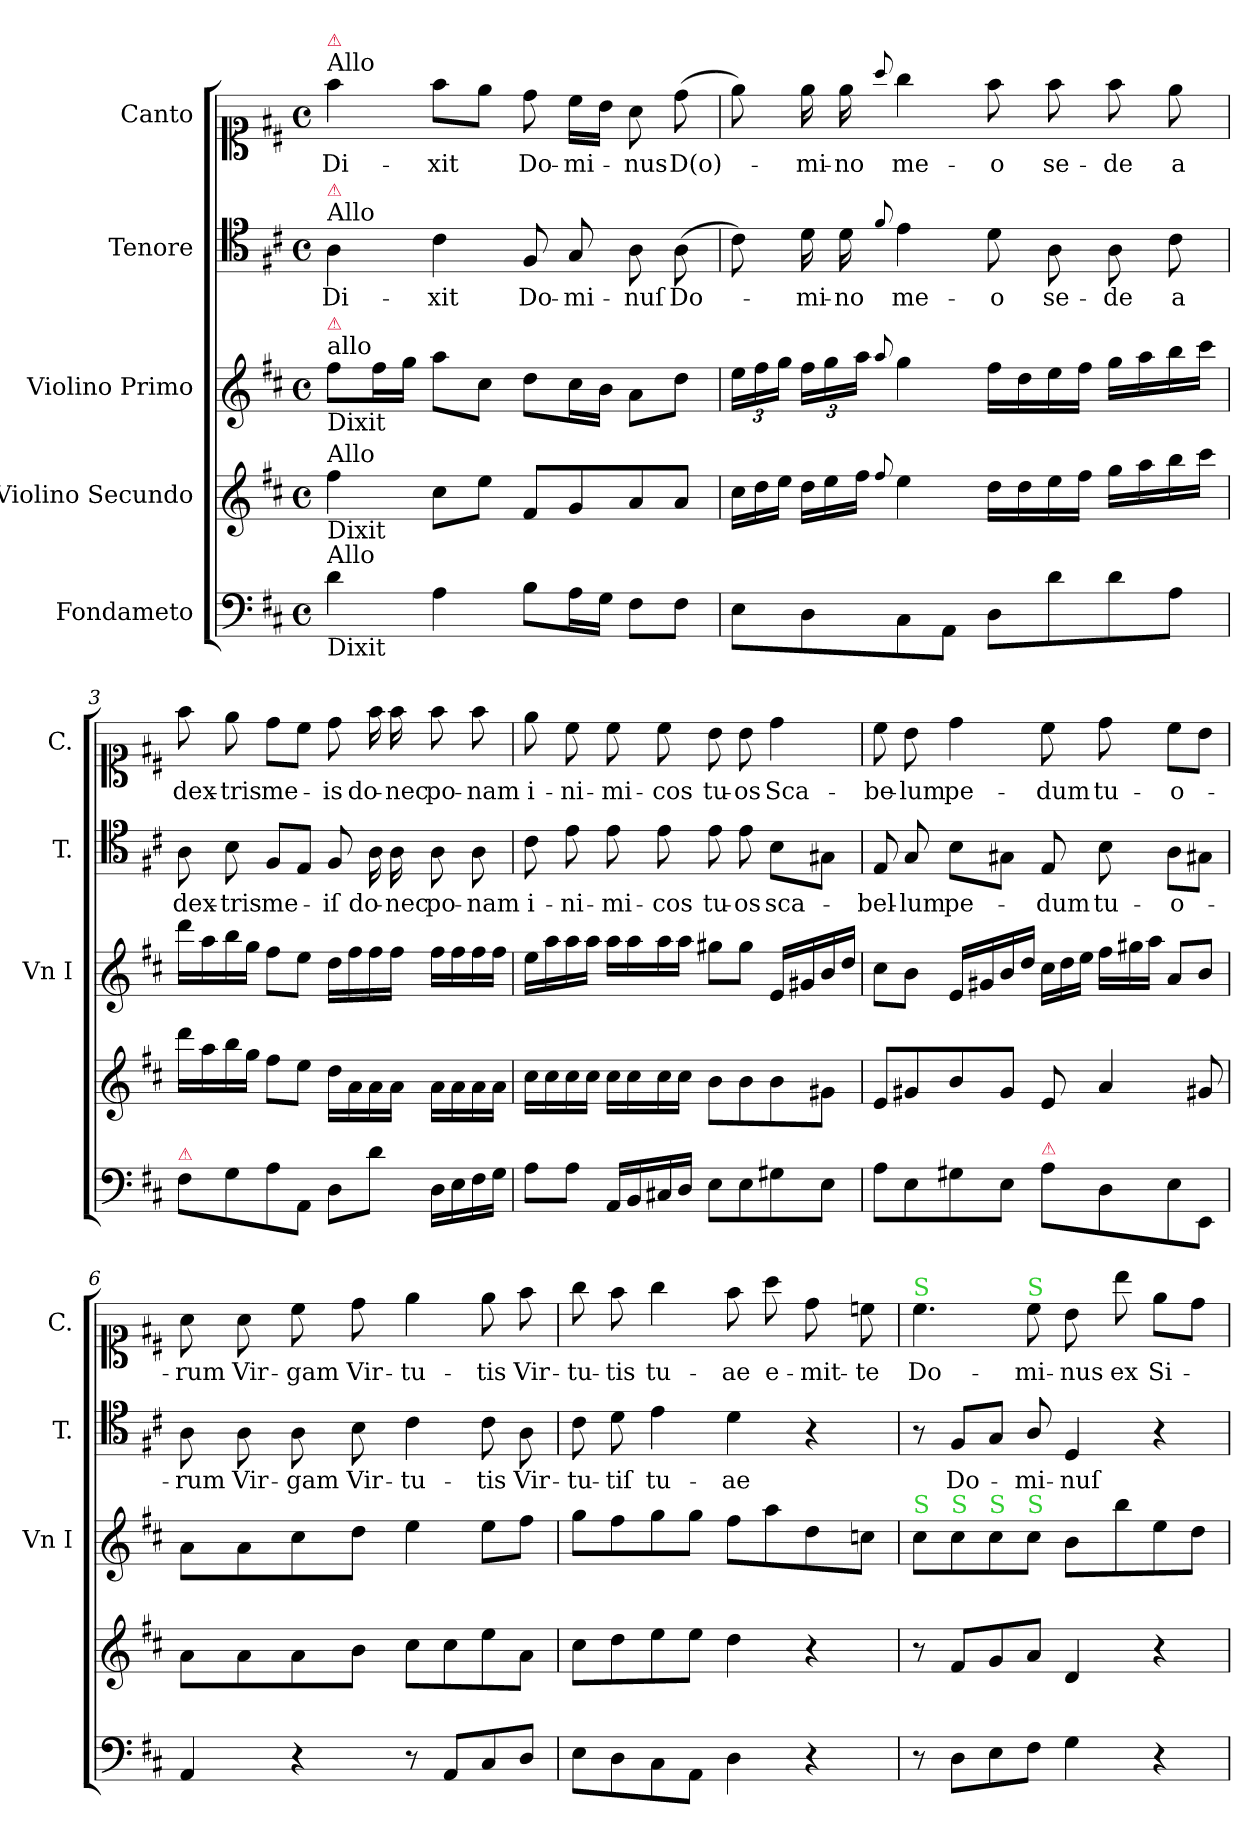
**kern	**kern	**kern	**kern	**text	**kern	**text
*part5	*part4	*part3	*part2	*part2	*part1	*part1
*staff5	*staff4	*staff3	*staff2	*staff2	*staff1	*staff1
*I"Fondameto	*I"Violino Secundo	*I"Violino Primo	*I"Tenore	*	*I"Canto	*
*	*	*I'Vn I	*I'T.	*	*I'C.	*
*clefF4	*clefG2	*clefG2	*clefC4	*	*clefC1	*
*k[f#c#]	*k[f#c#]	*k[f#c#]	*k[f#c#]	*	*k[f#c#]	*
*D:	*D:	*D:	*D:	*	*D:	*
*M4/4	*M4/4	*M4/4	*M4/4	*	*M4/4	*
*met(c)	*met(c)	*met(c)	*met(c)	*	*met(c)	*
=1	=1	=1	=1	=1	=1	=1
!	!	!	!	!	!LO:TX:a:t=Allo	!
!	!	!	!	!	!LO:TX:a:color=crimson:t=⚠	!
!	!	!	!LO:TX:a:t=Allo	!	!	!
!	!	!	!LO:TX:a:color=crimson:t=⚠	!	!	!
!	!	!LO:TX:b:t=Dixit	!	!	!	!
!	!	!LO:TX:a:t=allo	!	!	!	!
!	!	!LO:TX:a:color=crimson:t=⚠	!	!	!	!
!	!LO:TX:b:t=Dixit	!	!	!	!	!
!	!LO:TX:a:t=Allo	!	!	!	!	!
!LO:TX:a:t=Allo	!	!	!	!	!	!
!LO:TX:b:t=Dixit	!	!	!	!	!	!
4d\	4ff#\	8ff#\L	4A\	Di-	4ff#\	Di-
.	.	16ff#\L	.	.	.	.
.	.	16gg\JJ	.	.	.	.
4A\	8cc#\L	8aa\L	4c#\	-xit	8ff#\L	-xit
.	8ee\J	8cc#\J	.	.	8ee\J	.
8B\L	8f#/L	8dd\L	8F#/	Do-	8dd\	Do-
16A\L	8g/	16cc#\L	8G/	-mi-	16cc#\LL	-mi-
16G\JJ	.	16b\JJ	.	.	16b\JJ	.
8F#\L	8a/	8a\L	8A\	-nuſ	8a\	-nus
8F#\J	8a/J	8dd\J	(8A\	Do-	(8dd\	D(o)-
=2	=2	=2	=2	=2	=2	=2
*	*Xtuplet	*	*	*	*	*
8E\L	24cc#\LL	24ee\LL	8c#\)	.	8ee\)	.
.	24dd\	24ff#\	.	.	.	.
.	24ee\JJ	24gg\JJ	.	.	.	.
8D\	24dd\LL	24ff#\LL	16d\	-mi-	16ee\	-mi-
.	24ee\	24gg\	.	.	.	.
.	.	.	16d\	-no	16ee\	-no
.	24ff#\JJ	24aa\JJ	.	.	.	.
.	8qqff#/	8qqaa/	8qqf#/	.	8qqaa/	.
8C#\	4ee\	4gg\	4e\	me-	4gg\	me-
8AA\J	.	.	.	.	.	.
8D\L	16dd\LL	16ff#\LL	8d\	-o	8ff#\	-o
.	16dd\	16dd\	.	.	.	.
8d\	16ee\	16ee\	8A\	se-	8ff#\	se-
.	16ff#\JJ	16ff#\JJ	.	.	.	.
8d\	16gg\LL	16gg\LL	8A\	-de	8ff#\	-de
.	16aa\	16aa\	.	.	.	.
8A\J	16bb\	16bb\	8c#\	a	8ee\	a
.	16ccc#\JJ	16ccc#\JJ	.	.	.	.
=3	=3	=3	=3	=3	=3	=3
!LO:TX:a:color=crimson:t=⚠	!	!	!	!	!	!
8F#\L	16ddd\LL	16ddd\LL	8A\	dex-	8ff#\	dex-
.	16aa\	16aa\	.	.	.	.
8G\	16bb\	16bb\	8B\	-tris	8ee\	-tris
.	16gg\JJ	16gg\JJ	.	.	.	.
8A\	8ff#\L	8ff#\L	8F#/L	me-	8dd\L	me-
8AA/J	8ee\J	8ee\J	8E/J	.	8cc#\J	.
8D\L	16dd\LL	16dd\LL	8F#/	-iſ	8dd\	-is
.	16a\	16ff#\	.	.	.	.
8d\J	16a\	16ff#\	16A\	do-	16ff#\	do-
.	16a\JJ	16ff#\JJ	16A\	-nec	16ff#\	-nec
16D\LL	16a\LL	16ff#\LL	8A\	po-	8ff#\	po-
16E\	16a\	16ff#\	.	.	.	.
16F#\	16a\	16ff#\	8A\	-nam	8ff#\	-nam
16G\JJ	16a\JJ	16ff#\JJ	.	.	.	.
=4	=4	=4	=4	=4	=4	=4
8A\L	16cc#\LL	16ee\LL	8c#\	i-	8ee\	i-
.	16cc#\	16aa\	.	.	.	.
8A\J	16cc#\	16aa\	8e\	-ni-	8cc#\	-ni-
.	16cc#\JJ	16aa\JJ	.	.	.	.
16AA/LL	16cc#\LL	16aa\LL	8e\	-mi-	8cc#\	-mi-
16BB/	16cc#\	16aa\	.	.	.	.
16C#X/	16cc#\	16aa\	8e\	-cos	8cc#\	-cos
16D/JJ	16cc#\JJ	16aa\JJ	.	.	.	.
8E\L	8b\L	8gg#X\L	8e\	tu-	8b\	tu-
8E\	8b\	8gg#\J	8e\	-os	8b\	-os
8G#X\	8b\	16e/LL	8B\L	sca-	4dd\	Sca-
.	.	16g#X/	.	.	.	.
8E\J	8g#X\J	16b/	8G#X\J	.	.	.
.	.	16dd/JJ	.	.	.	.
=5	=5	=5	=5	=5	=5	=5
8A\L	8e/L	8cc#\L	8E/	-bel-	8cc#\	-be-
8E\	8g#X/	8b\J	8G/	-lum	8b\	-lum
8G#X\	8b/	16e/LL	8B\L	pe-	4dd\	pe-
.	.	16g#X/	.	.	.	.
8E\J	8g#/J	16b/	8G#X\J	.	.	.
.	.	16dd/JJ	.	.	.	.
*	*	*Xtuplet	*	*	*	*
!LO:TX:a:color=crimson:t=⚠	!	!	!	!	!	!
8A\L	8e/	24cc#\LL	8E/	-dum	8cc#\	-dum
.	.	24dd\	.	.	.	.
.	.	24ee\JJ	.	.	.	.
8D\	4a/	24ff#\LL	8B\	tu-	8dd\	tu-
.	.	24gg#X\	.	.	.	.
.	.	24aa\JJ	.	.	.	.
8E\	.	8a/L	8A\L	-o-	8cc#\L	-o-
8EE/J	8g#X/	8b/J	8G#X\J	.	8b\J	.
=6	=6	=6	=6	=6	=6	=6
4AA/	8a\L	8a\L	8A\	-rum	8a\	-rum
.	8a\	8a\	8A\	Vir-	8a\	Vir-
4r	8a\	8cc#\	8A\	-gam	8cc#\	-gam
.	8b\J	8dd\J	8B\	Vir-	8dd\	Vir-
8r	8cc#\L	4ee\	4c#\	-tu-	4ee\	-tu-
8AA/L	8cc#\	.	.	.	.	.
8C#/	8ee\	8ee\L	8c#\	-tis	8ee\	-tis
8D/J	8a\J	8ff#\J	8A\	Vir-	8ff#\	Vir-
=7	=7	=7	=7	=7	=7	=7
8E\L	8cc#\L	8gg\L	8c#\	-tu-	8gg\	-tu-
8D\	8dd\	8ff#\	8d\	-tiſ	8ff#\	-tis
8C#\	8ee\	8gg\	4e\	tu-	4gg\	tu-
8AA\J	8ee\J	8gg\J	.	.	.	.
4D\	4dd\	8ff#\L	4d\	-ae	8ff#\	-ae
.	.	8aa\	.	.	8aa\	e-
4r	4r	8dd\	4r	.	8dd\	-mit-
.	.	8ccn\J	.	.	8ccn\	-te
=8	=8	=8	=8	=8	=8	=8
!	!	!	!	!	!LO:TX:a:color=limegreen:t=S	!
!	!	!LO:TX:a:color=limegreen:t=S	!	!	!	!
8r	8r	8cc#\L	8r	.	4.cc#\	Do-
!	!	!LO:TX:a:color=limegreen:t=S	!	!	!	!
8D\L	8f#/L	8cc#\	8F#/L	Do-	.	.
!	!	!LO:TX:a:color=limegreen:t=S	!	!	!	!
8E\	8g/	8cc#\	8G/J	.	.	.
!	!	!	!	!	!LO:TX:a:color=limegreen:t=S	!
!	!	!LO:TX:a:color=limegreen:t=S	!	!	!	!
8F#\J	8a/J	8cc#\J	8A/	-mi-	8cc#\	-mi-
4G\	4d/	8b\L	4D/	-nuſ	8b\	-nus
.	.	8bb\	.	.	8bb\	ex
4r	4r	8ee\	4r	.	8ee\L	Si-
.	.	8dd\J	.	.	8dd\J	.
=	=	=	=	=	=	=
*-	*-	*-	*-	*-	*-	*-
